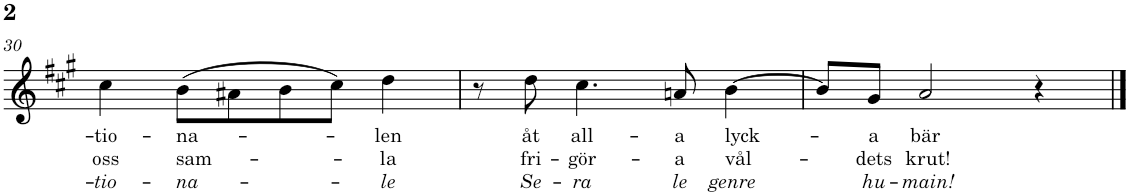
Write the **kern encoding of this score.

**kern	**text	**text	**text
*part1	*part1	*part1	*part1
*staff1	*staff1	*staff1	*staff1
*I"Röst	*	*	*
!!LO:PB:g=z
*clefG2	*	*	*
*k[f#c#g#]	*	*	*
*M4/4	*	*	*
*met(c)	*	*	*
=30	=30	=30	=30
!	!LO:LY:b	!LO:LY:b	!LO:LY:b
4cc#\	-tio-	oss	-tio-
!	!LO:LY:b	!LO:LY:b	!LO:LY:b
(8b\L	-na-	sam-	-na-
8a#X\	.	.	.
8b\	.	.	.
8cc#\J)	.	.	.
!	!LO:LY:b	!LO:LY:b	!LO:LY:b
4dd\	-len	-la	-le
=31	=31	=31	=31
8r	.	.	.
!	!LO:LY:b	!LO:LY:b	!LO:LY:b
8dd\	åt	fri-	Se-
!	!LO:LY:b	!LO:LY:b	!LO:LY:b
4.cc#\	all-	-gör-	-ra
!	!LO:LY:b	!LO:LY:b	!LO:LY:b
8an/	-a	-a	le
!	!LO:LY:b	!LO:LY:b	!LO:LY:b
[4b\	lyck-	vål-	genre
=32	=32	=32	=32
8b/L]	.	.	.
!	!LO:LY:b	!LO:LY:b	!LO:LY:b
8g#/J	-a	-dets	hu-
!	!LO:LY:b	!LO:LY:b	!LO:LY:b
2a/	bär	krut!	-main!
4r	.	.	.
==	==	==	==
*-	*-	*-	*-
